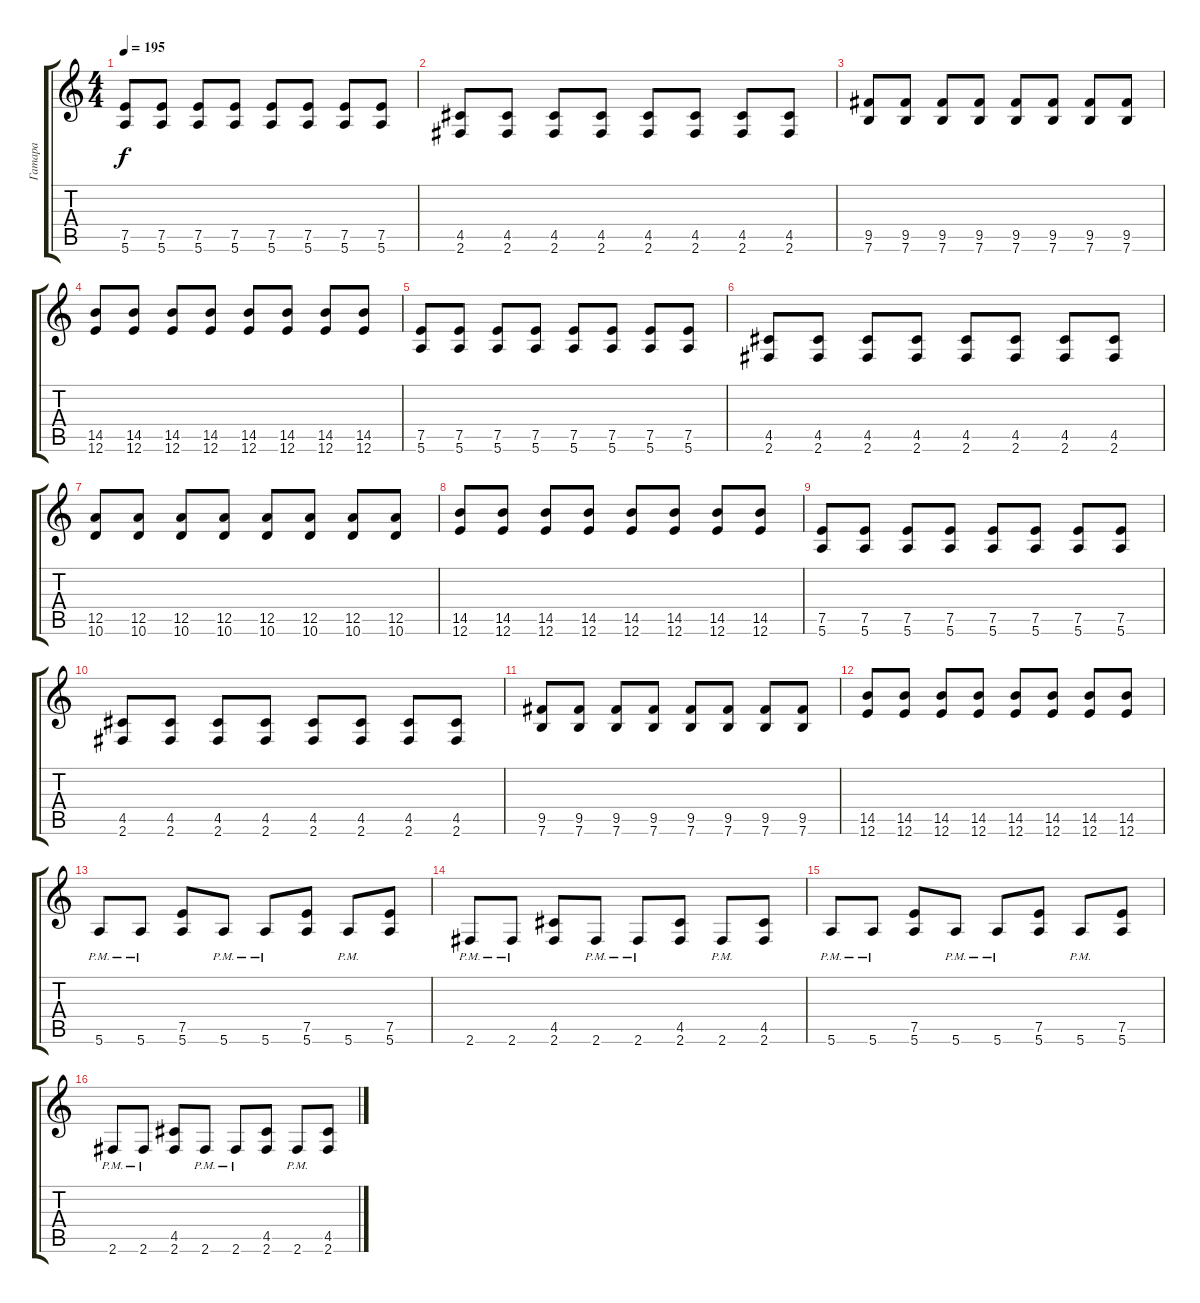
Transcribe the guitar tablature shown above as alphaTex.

\track ("Гатара" "Гатара") {instrument distortionguitar}
\staff {score tabs}
\tuning (E4 B3 G3 D3 A2 E2) {hide}
\ts (4 4)
\tempo 195
\clef g2
\ks c
(7.5 5.6).8{dy f} (7.5 5.6).8 (7.5 5.6).8 (7.5 5.6).8 (7.5 5.6).8 (7.5 5.6).8 (7.5 5.6).8 (7.5 5.6).8 |
(4.5 2.6).8 (4.5 2.6).8 (4.5 2.6).8 (4.5 2.6).8 (4.5 2.6).8 (4.5 2.6).8 (4.5 2.6).8 (4.5 2.6).8 |
(9.5 7.6).8 (9.5 7.6).8 (9.5 7.6).8 (9.5 7.6).8 (9.5 7.6).8 (9.5 7.6).8 (9.5 7.6).8 (9.5 7.6).8 |
(14.5 12.6).8 (14.5 12.6).8 (14.5 12.6).8 (14.5 12.6).8 (14.5 12.6).8 (14.5 12.6).8 (14.5 12.6).8 (14.5 12.6).8 |
(7.5 5.6).8 (7.5 5.6).8 (7.5 5.6).8 (7.5 5.6).8 (7.5 5.6).8 (7.5 5.6).8 (7.5 5.6).8 (7.5 5.6).8 |
(4.5 2.6).8 (4.5 2.6).8 (4.5 2.6).8 (4.5 2.6).8 (4.5 2.6).8 (4.5 2.6).8 (4.5 2.6).8 (4.5 2.6).8 |
(12.5 10.6).8 (12.5 10.6).8 (12.5 10.6).8 (12.5 10.6).8 (12.5 10.6).8 (12.5 10.6).8 (12.5 10.6).8 (12.5 10.6).8 |
(14.5 12.6).8 (14.5 12.6).8 (14.5 12.6).8 (14.5 12.6).8 (14.5 12.6).8 (14.5 12.6).8 (14.5 12.6).8 (14.5 12.6).8 |
(7.5 5.6).8 (7.5 5.6).8 (7.5 5.6).8 (7.5 5.6).8 (7.5 5.6).8 (7.5 5.6).8 (7.5 5.6).8 (7.5 5.6).8 |
(4.5 2.6).8 (4.5 2.6).8 (4.5 2.6).8 (4.5 2.6).8 (4.5 2.6).8 (4.5 2.6).8 (4.5 2.6).8 (4.5 2.6).8 |
(9.5 7.6).8 (9.5 7.6).8 (9.5 7.6).8 (9.5 7.6).8 (9.5 7.6).8 (9.5 7.6).8 (9.5 7.6).8 (9.5 7.6).8 |
(14.5 12.6).8 (14.5 12.6).8 (14.5 12.6).8 (14.5 12.6).8 (14.5 12.6).8 (14.5 12.6).8 (14.5 12.6).8 (14.5 12.6).8 |
5.6{pm}.8 5.6{pm}.8 (7.5 5.6).8 5.6{pm}.8 5.6{pm}.8 (7.5 5.6).8 5.6{pm}.8 (7.5 5.6).8 |
2.6{pm}.8 2.6{pm}.8 (4.5 2.6).8 2.6{pm}.8 2.6{pm}.8 (4.5 2.6).8 2.6{pm}.8 (4.5 2.6).8 |
5.6{pm}.8 5.6{pm}.8 (7.5 5.6).8 5.6{pm}.8 5.6{pm}.8 (7.5 5.6).8 5.6{pm}.8 (7.5 5.6).8 |
2.6{pm}.8 2.6{pm}.8 (4.5 2.6).8 2.6{pm}.8 2.6{pm}.8 (4.5 2.6).8 2.6{pm}.8 (4.5 2.6).8
